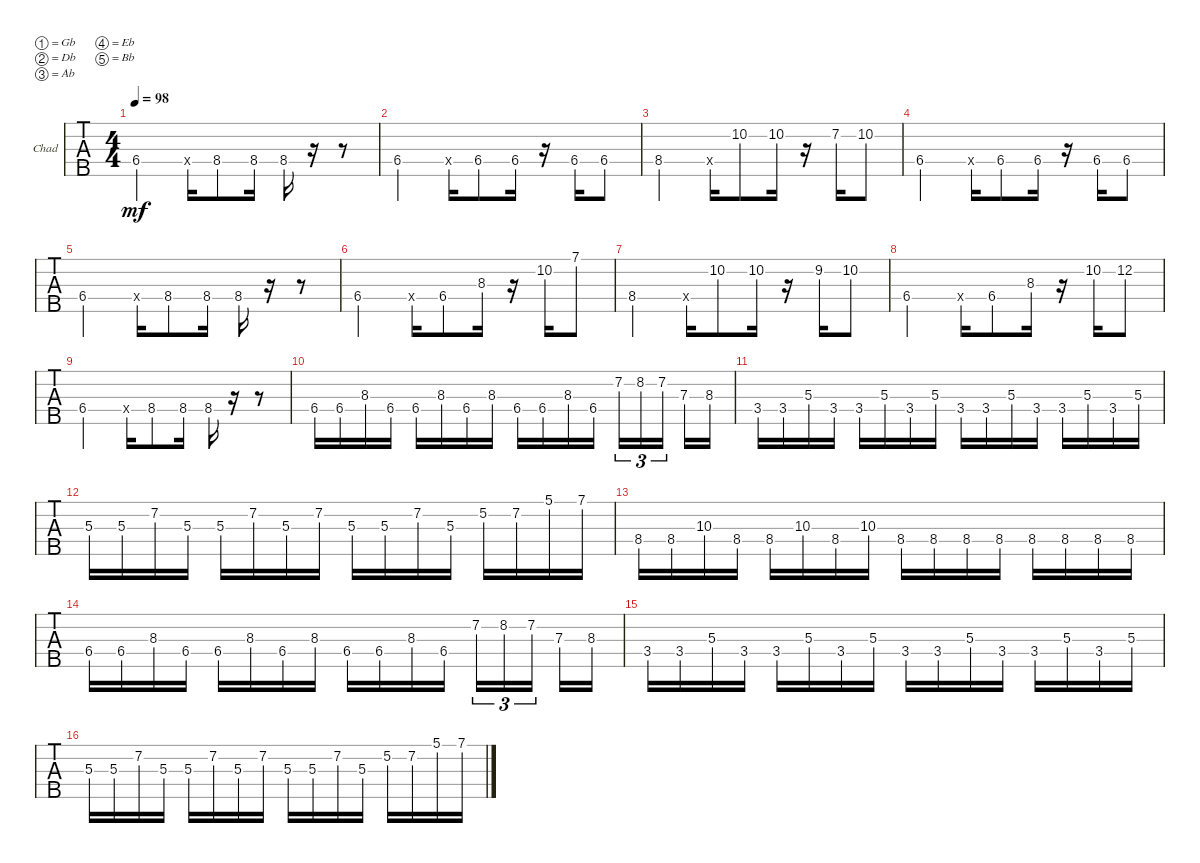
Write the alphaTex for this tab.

\defaultSystemsLayout 4
\bracketExtendMode groupsimilarinstruments
\firstSystemTrackNameOrientation horizontal
\otherSystemsTrackNameOrientation horizontal
\track ("Chad" "Chad") {solo instrument electricbassfinger}
\staff {tabs}
\tuning (Gb2 Db2 Ab1 Eb1 Bb0)
\ts (4 4)
\tempo 98
\clef f4
\ks c
6.4.2{dy mf} 6.4{x}.16 8.4{st}.8 8.4.16 8.4.16 r.16 r.8 |
6.4.2 6.4{x}.16 6.4{st}.8 6.4.16 r.16 6.4.16 6.4.8 |
8.4.2 6.4{x}.16 10.2.8 10.2.16 r.16 7.2.16 10.2.8 |
6.4.2 6.4{x}.16 6.4{st}.8 6.4.16 r.16 6.4.16 6.4.8 |
6.4.2 6.4{x}.16 8.4{st}.8 8.4.16 8.4.16 r.16 r.8 |
6.4.2 6.4{x}.16 6.4{st}.8 8.3.16 r.16 10.2.16 7.1.8 |
8.4.2 6.4{x}.16 10.2.8 10.2.16 r.16 9.2.16 10.2.8 |
6.4.2 6.4{x}.16 6.4{st}.8 8.3.16 r.16 10.2.16 12.2.8 |
6.4.2 6.4{x}.16 8.4{st}.8 8.4.16 8.4.16 r.16 r.8 |
6.4.16 6.4.16 8.3.16 6.4.16 6.4.16 8.3.16 6.4.16 8.3.16 6.4.16 6.4.16 8.3.16 6.4.16 7.2.16{tu (3 2)} 8.2.16{tu (3 2)} 7.2.16{tu (3 2)} 7.3.16 8.3.16 |
3.4.16 3.4.16 5.3.16 3.4.16 3.4.16 5.3.16 3.4.16 5.3.16 3.4.16 3.4.16 5.3.16 3.4.16 3.4.16 5.3.16 3.4.16 5.3.16 |
5.3.16 5.3.16 7.2.16 5.3.16 5.3.16 7.2.16 5.3.16 7.2.16 5.3.16 5.3.16 7.2.16 5.3.16 5.2.16 7.2.16 5.1.16 7.1.16 |
8.4.16 8.4.16 10.3.16 8.4.16 8.4.16 10.3.16 8.4.16 10.3.16 8.4.16 8.4.16 8.4.16 8.4.16 8.4.16 8.4.16 8.4.16 8.4.16 |
6.4.16 6.4.16 8.3.16 6.4.16 6.4.16 8.3.16 6.4.16 8.3.16 6.4.16 6.4.16 8.3.16 6.4.16 7.2.16{tu (3 2)} 8.2.16{tu (3 2)} 7.2.16{tu (3 2)} 7.3.16 8.3.16 |
3.4.16 3.4.16 5.3.16 3.4.16 3.4.16 5.3.16 3.4.16 5.3.16 3.4.16 3.4.16 5.3.16 3.4.16 3.4.16 5.3.16 3.4.16 5.3.16 |
5.3.16 5.3.16 7.2.16 5.3.16 5.3.16 7.2.16 5.3.16 7.2.16 5.3.16 5.3.16 7.2.16 5.3.16 5.2.16 7.2.16 5.1.16 7.1.16
